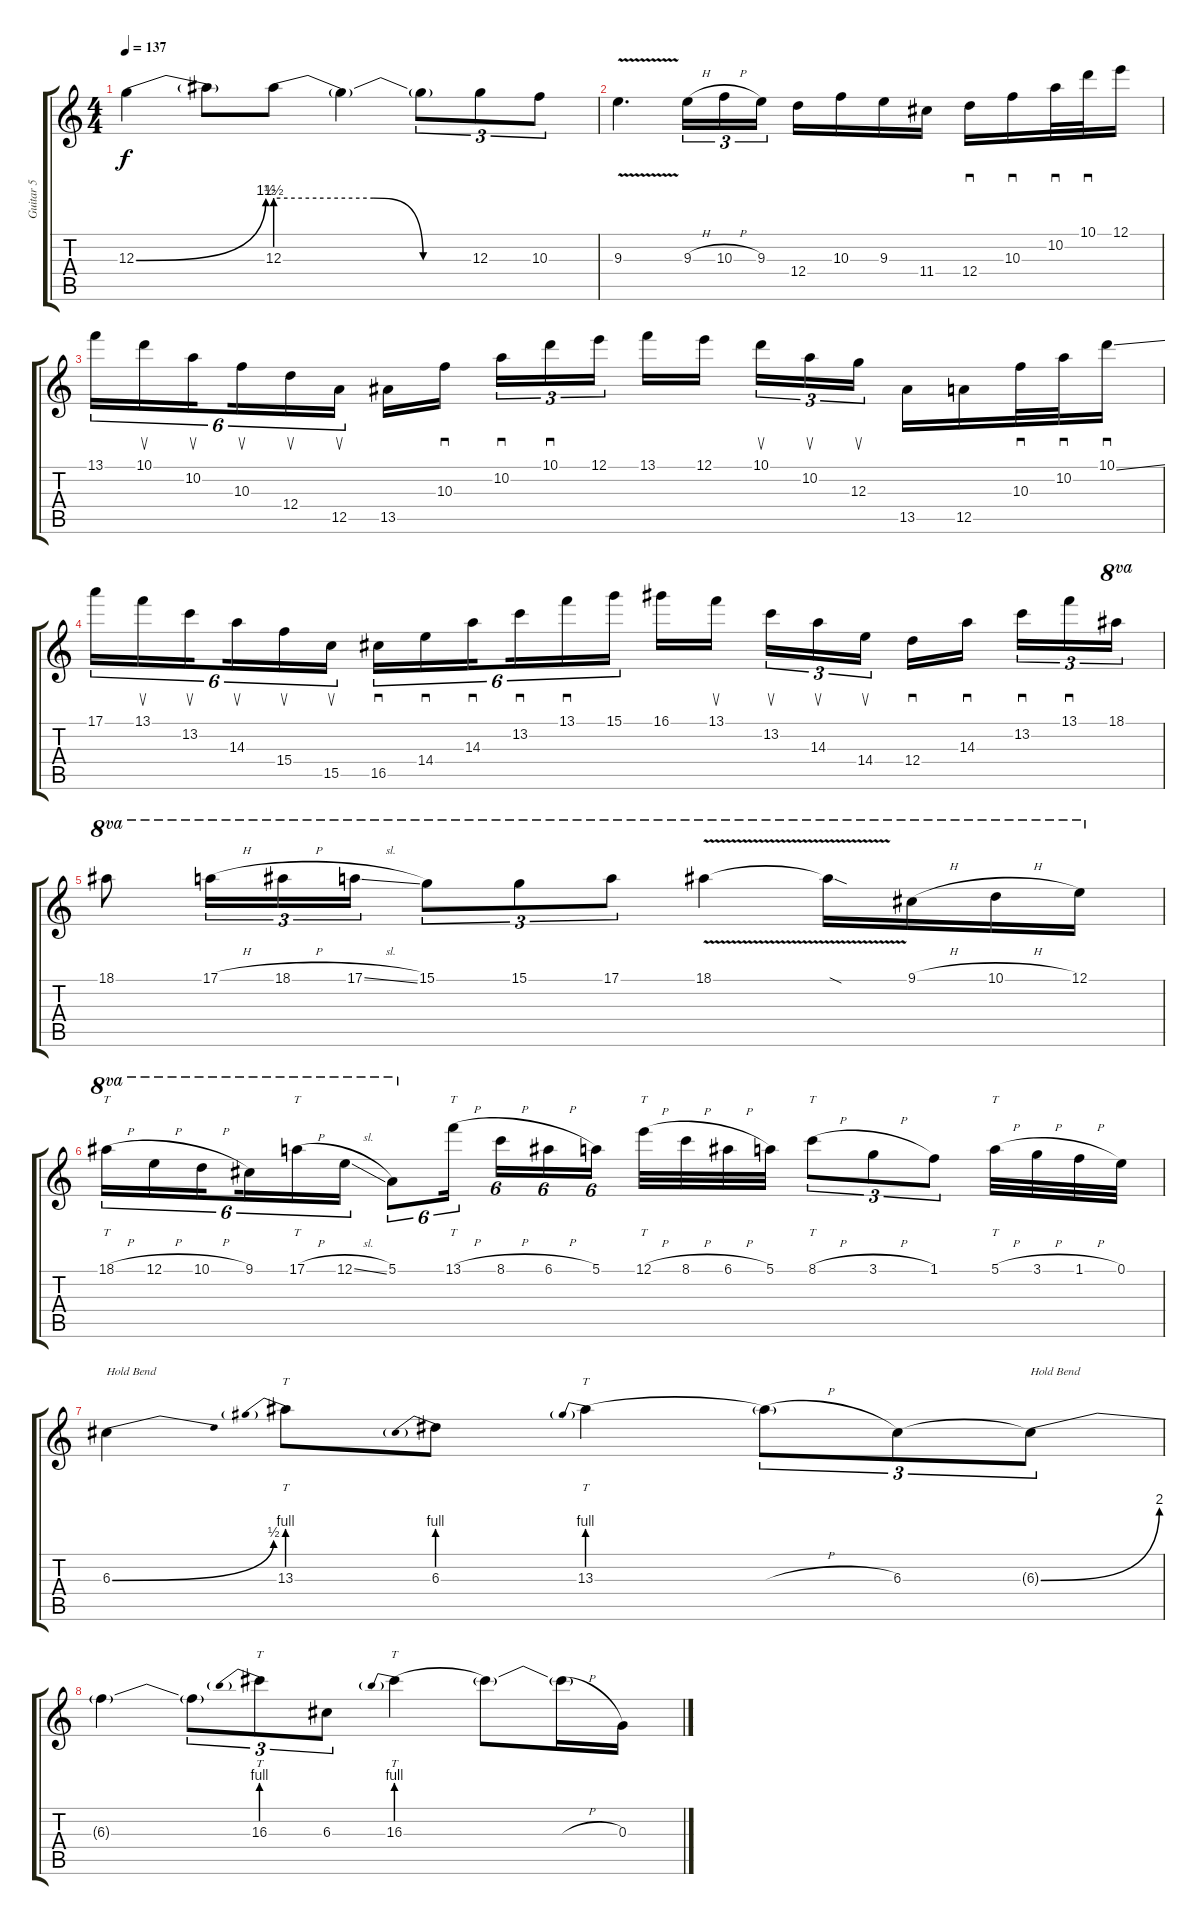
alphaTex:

\track ("Guitar 5" "Guitar 5") {instrument distortionguitar}
\staff {score tabs}
\tuning (E4 B3 G3 D3 A2 D2) {hide}
\ts (4 4)
\tempo 137
\clef g2
\ks c
12.3{be (bend 0 0 60 6)}.4{dy f} 12.3{t}.8 12.3{be (custom 0 6 30 6 45 0 60 0)}.8 12.3{t}.4 12.3{t}.8{tu (3 2)} 12.3.8{tu (3 2)} 10.3.8{tu (3 2)} |
9.3{v}.4{d} 9.3{h}.16{tu (3 2)} 10.3{h}.16{tu (3 2)} 9.3.16{tu (3 2)} 12.4.16 10.3.16 9.3.16 11.4.16 12.4.16{sd} 10.3.16{sd} 10.2.32{sd} 10.1.32{sd} 12.1.16 |
13.1.16{tu (6 4)} 10.1.16{su tu (6 4)} 10.2.16{su tu (6 4) beam splitsecondary} 10.3.16{su tu (6 4)} 12.4.16{su tu (6 4)} 12.5.16{su tu (6 4)} 13.5.16 10.3.16{sd beam splitsecondary} 10.2.16{sd tu (3 2)} 10.1.16{sd tu (3 2)} 12.1.16{tu (3 2)} 13.1.16 12.1.16{beam splitsecondary} 10.1.16{su tu (3 2)} 10.2.16{su tu (3 2)} 12.3.16{su tu (3 2)} 13.5.16 12.5.16 10.3.32{sd} 10.2.32{sd} 10.1{ss}.16{sd} |
17.1.16{tu (6 4)} 13.1.16{su tu (6 4)} 13.2.16{su tu (6 4) beam splitsecondary} 14.3.16{su tu (6 4)} 15.4.16{su tu (6 4)} 15.5.16{su tu (6 4)} 16.5.16{sd tu (6 4)} 14.4.16{sd tu (6 4)} 14.3.16{sd tu (6 4) beam splitsecondary} 13.2.16{sd tu (6 4)} 13.1.16{sd tu (6 4)} 15.1.16{tu (6 4)} 16.1.16 13.1.16{su beam splitsecondary} 13.2.16{su tu (3 2)} 14.3.16{su tu (3 2)} 14.4.16{su tu (3 2)} 12.4.16{sd} 14.3.16{sd beam splitsecondary} 13.2.16{sd tu (3 2)} 13.1.16{sd tu (3 2)} 18.1.16{tu (3 2) ot 8va} |
18.1.8{ot 8va} 17.1{h}.16{tu (3 2) ot 8va} 18.1{h}.16{tu (3 2) ot 8va} 17.1{sl}.16{tu (3 2) ot 8va} 15.1.8{tu (3 2) ot 8va} 15.1.8{tu (3 2) ot 8va} 17.1.8{tu (3 2) ot 8va} 18.1{v}.4{ot 8va} 18.1{sod t}.16{ot 8va} 9.1{h}.16{ot 8va} 10.1{h}.16{ot 8va} 12.1.16{ot 8va} |
18.1{h}.16{tt tu (6 4) ot 8va} 12.1{h}.16{tu (6 4) ot 8va} 10.1{h}.16{tu (6 4) ot 8va beam splitsecondary} 9.1.16{tu (6 4) ot 8va} 17.1{h}.16{tt tu (6 4) ot 8va} 12.1{sl}.16{tu (6 4) ot 8va} 5.1.8{tu (6 4) ot 8va} 13.1{h}.16{tt tu (6 4) beam splitsecondary} 8.1{h}.16{tu (6 4)} 6.1{h}.16{tu (6 4)} 5.1.16{tu (6 4)} 12.1{h}.32{tt} 8.1{h}.32 6.1{h}.32 5.1.32 8.1{h}.8{tt tu (3 2)} 3.1{h}.8{tu (3 2)} 1.1.8{tu (3 2)} 5.1{h}.32{tt} 3.1{h}.32 1.1{h}.32 0.1.32 |
6.3{be (bend 0 0 60 2)}.4{txt "Hold Bend"} 13.3{be (prebend 0 4 60 4)}.8{tt} 6.3{be (prebend 0 4 60 4)}.8 13.3{be (prebend 0 4 60 4)}.4{tt} 13.3{h t}.8{tu (3 2)} 6.3.8{tu (3 2)} 6.3{be (bend 0 0 60 8) t}.8{tu (3 2) txt "Hold Bend"} |
6.3{t}.4 6.3{t}.8{tu (3 2)} 16.3{be (prebend 0 4 60 4)}.8{tt tu (3 2)} 6.3.8{tu (3 2)} 16.3{be (prebend 0 4 60 4)}.4{tt} 16.3{t}.8 16.3{h t}.16 0.3.16
